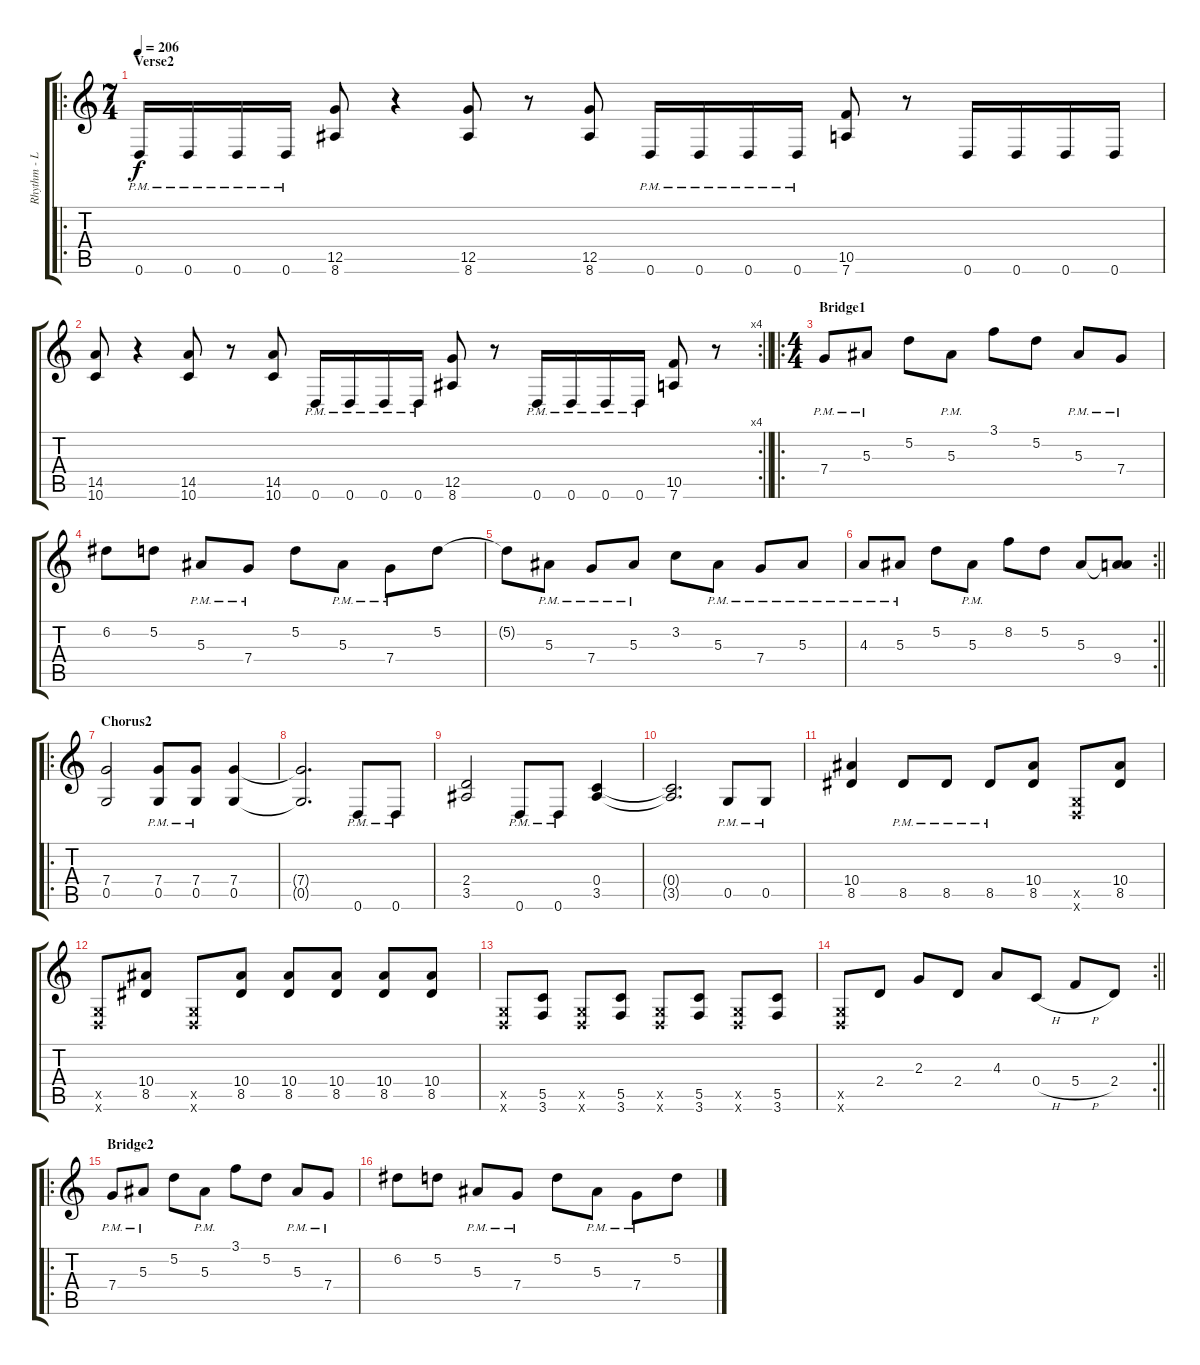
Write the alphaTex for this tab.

\track ("Rhythm - Left" "Rhythm - L") {instrument distortionguitar}
\staff {score tabs}
\tuning (D4 A3 F3 C3 G2 D2) {hide}
\ro
\ts (7 4)
\section ("" "Verse2")
\tempo 206
\clef g2
\ks c
0.6{pm}.16{dy f} 0.6{pm}.16 0.6{pm}.16 0.6{pm}.16 (12.5 8.6).8 r.4 (12.5 8.6).8 r.8 (12.5 8.6).8 0.6{pm}.16 0.6{pm}.16 0.6{pm}.16 0.6{pm}.16 (10.5 7.6).8 r.8 0.6.16 0.6.16 0.6.16 0.6.16 |
\rc 4
\barLineRight lightlight
(14.5 10.6).8 r.4 (14.5 10.6).8 r.8 (14.5 10.6).8 0.6{pm}.16 0.6{pm}.16 0.6{pm}.16 0.6{pm}.16 (12.5 8.6).8 r.8 0.6{pm}.16 0.6{pm}.16 0.6{pm}.16 0.6{pm}.16 (10.5 7.6).8 r.8 |
\ro
\ts (4 4)
\section ("" "Bridge1")
7.4{pm}.8 5.3{pm}.8 5.2.8 5.3{pm}.8 3.1.8 5.2.8 5.3{pm}.8 7.4{pm}.8 |
6.2.8 5.2.8 5.3{pm}.8 7.4{pm}.8 5.2.8 5.3{pm}.8 7.4{pm}.8 5.2.8 |
5.2{t}.8 5.3{pm}.8 7.4{pm}.8 5.3{pm}.8 3.2.8 5.3{pm}.8 7.4{pm}.8 5.3{pm}.8 |
\rc 2
\barLineRight lightlight
4.3{pm}.8 5.3{pm}.8 5.2.8 5.3{pm}.8 8.2.8 5.2.8 5.3.8 (5.3{t} 9.4).8 |
\ro
\section ("" "Chorus2")
(7.4 0.5).2 (7.4{pm} 0.5{pm}).8 (7.4{pm} 0.5{pm}).8 (7.4 0.5).4 |
(7.4{t} 0.5{t}).2{d} 0.6{pm}.8 0.6{pm}.8 |
(2.4 3.5).2 0.6{pm}.8 0.6{pm}.8 (0.4 3.5).4 |
(0.4{t} 3.5{t}).2{d} 0.5{pm}.8 0.5{pm}.8 |
(10.4 8.5).4 8.5{pm}.8 8.5{pm}.8 8.5{pm}.8 (10.4 8.5).8 (0.5{x} 0.6{x}).8 (10.4 8.5).8 |
(0.5{x} 0.6{x}).8 (10.4 8.5).8 (0.5{x} 0.6{x}).8 (10.4 8.5).8 (10.4 8.5).8 (10.4 8.5).8 (10.4 8.5).8 (10.4 8.5).8 |
(0.5{x} 0.6{x}).8 (5.5 3.6).8 (0.5{x} 0.6{x}).8 (5.5 3.6).8 (0.5{x} 0.6{x}).8 (5.5 3.6).8 (0.5{x} 0.6{x}).8 (5.5 3.6).8 |
\rc 2
\barLineRight lightlight
(0.5{x} 0.6{x}).8 2.4.8 2.3.8 2.4.8 4.3.8 0.4{h}.8 5.4{h}.8 2.4.8 |
\ro
\section ("" "Bridge2")
7.4{pm}.8 5.3{pm}.8 5.2.8 5.3{pm}.8 3.1.8 5.2.8 5.3{pm}.8 7.4{pm}.8 |
6.2.8 5.2.8 5.3{pm}.8 7.4{pm}.8 5.2.8 5.3{pm}.8 7.4{pm}.8 5.2.8
